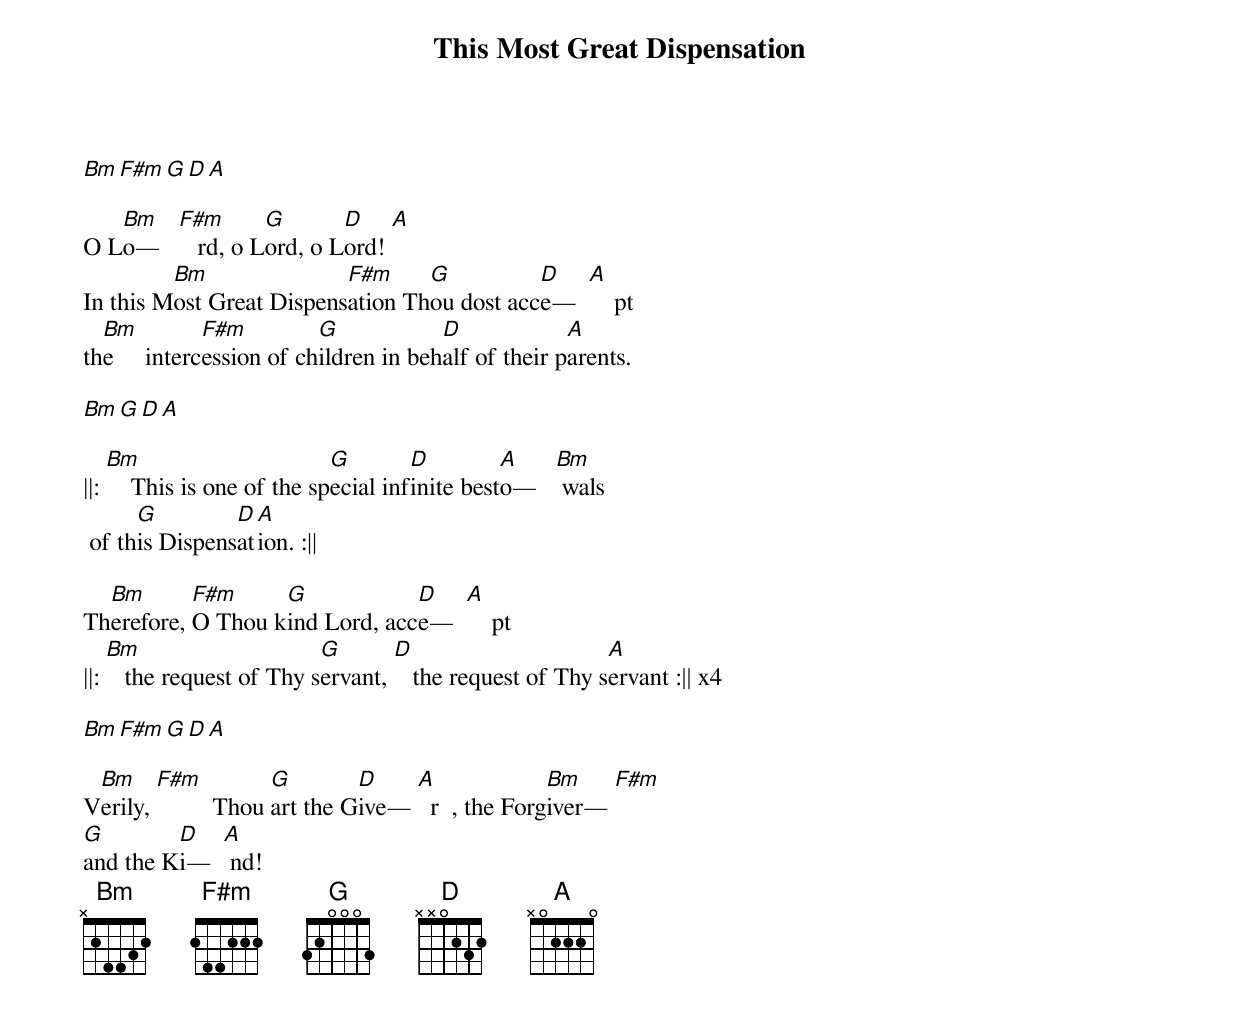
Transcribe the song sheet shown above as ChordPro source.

{title: This Most Great Dispensation}
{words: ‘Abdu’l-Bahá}
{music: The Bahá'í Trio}
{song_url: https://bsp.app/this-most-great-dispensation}

[Bm][F#m][G][D][A]

O L[Bm]o—   [F#m]   rd, o L[G]ord, o L[D]ord! [A]
In this M[Bm]ost Great Dispens[F#m]ation Th[G]ou dost acc[D]e—  [A]    pt
th[Bm]e     interc[F#m]ession of ch[G]ildren in beh[D]alf of their p[A]arents.

[Bm][G][D][A]

||: [Bm]    This is one of the sp[G]ecial inf[D]inite best[A]o—   [Bm] wals
 of th[G]is Dispens[D]at[A]ion. :||

Th[Bm]erefore, [F#m]O Thou k[G]ind Lord, acc[D]e—  [A]    pt
||: [Bm]   the request of Thy s[G]ervant, [D]   the request of Thy s[A]ervant :|| x4

[Bm][F#m][G][D][A]

V[Bm]erily, [F#m]         Thou [G]art the G[D]ive— [A]  r  , the Forg[Bm]iver— [F#m]
[G]and the K[D]i—  [A] nd!
